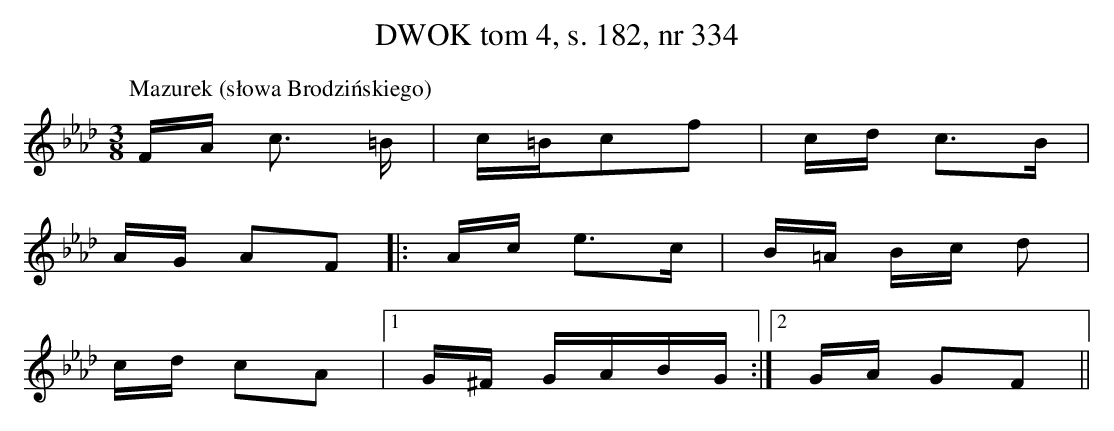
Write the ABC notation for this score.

X:1
T: DWOK tom 4, s. 182, nr 334
L: 1/16
M: 3/8
K: Ab
P: Mazurek (słowa Brodzińskiego)
FA c3 =B | c=Bc2f2 | cd c3B |
AG A2F2 |: Ac e3c | B=A Bc d2 |
cd c2A2 |[1 G^F GABG :|[2 GA G2F2 ||
